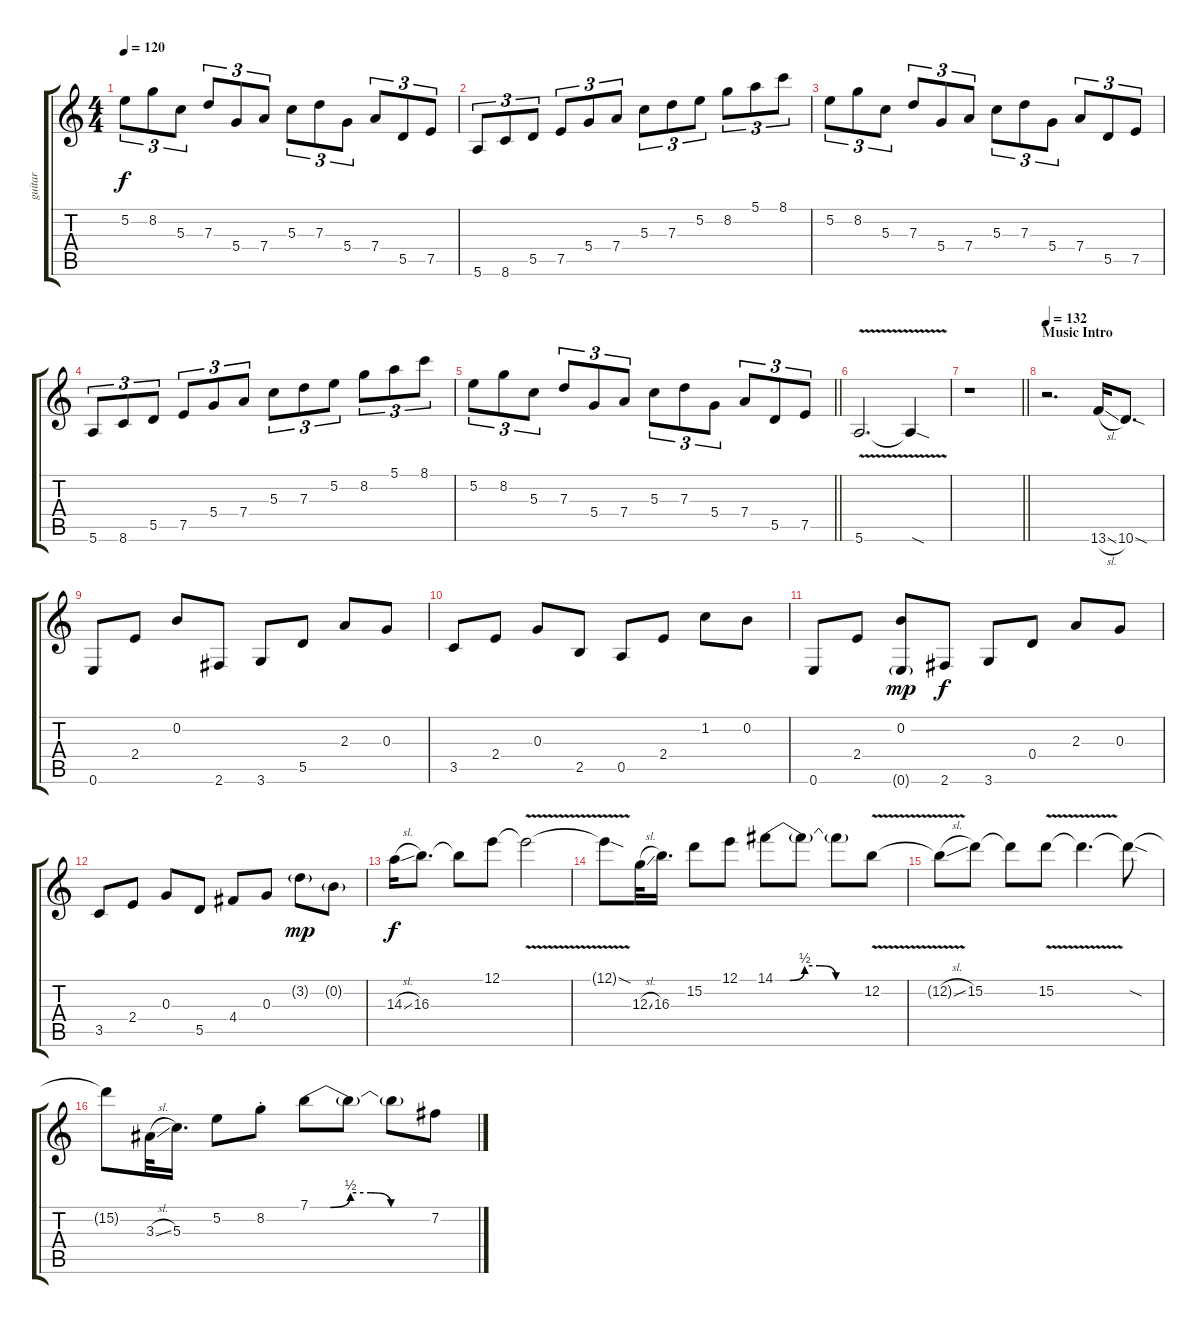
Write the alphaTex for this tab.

\track ("guitar" "guitar") {instrument distortionguitar}
\staff {score tabs}
\tuning (E4 B3 G3 D3 A2 E2) {hide}
\ts (4 4)
\tempo 120
\clef g2
\ks c
5.2.8{tu (3 2) dy f} 8.2.8{tu (3 2)} 5.3.8{tu (3 2)} 7.3.8{tu (3 2) beam Up} 5.4.8{tu (3 2) beam Up} 7.4.8{tu (3 2) beam Up} 5.3.8{tu (3 2)} 7.3.8{tu (3 2)} 5.4.8{tu (3 2)} 7.4.8{tu (3 2)} 5.5.8{tu (3 2)} 7.5.8{tu (3 2)} |
5.6.8{tu (3 2)} 8.6.8{tu (3 2)} 5.5.8{tu (3 2)} 7.5.8{tu (3 2)} 5.4.8{tu (3 2)} 7.4.8{tu (3 2)} 5.3.8{tu (3 2)} 7.3.8{tu (3 2)} 5.2.8{tu (3 2)} 8.2.8{tu (3 2)} 5.1.8{tu (3 2)} 8.1.8{tu (3 2)} |
5.2.8{tu (3 2)} 8.2.8{tu (3 2)} 5.3.8{tu (3 2)} 7.3.8{tu (3 2) beam Up} 5.4.8{tu (3 2) beam Up} 7.4.8{tu (3 2) beam Up} 5.3.8{tu (3 2)} 7.3.8{tu (3 2)} 5.4.8{tu (3 2)} 7.4.8{tu (3 2)} 5.5.8{tu (3 2)} 7.5.8{tu (3 2)} |
5.6.8{tu (3 2)} 8.6.8{tu (3 2)} 5.5.8{tu (3 2)} 7.5.8{tu (3 2)} 5.4.8{tu (3 2)} 7.4.8{tu (3 2)} 5.3.8{tu (3 2)} 7.3.8{tu (3 2)} 5.2.8{tu (3 2)} 8.2.8{tu (3 2)} 5.1.8{tu (3 2)} 8.1.8{tu (3 2)} |
\barLineRight lightlight
5.2.8{tu (3 2)} 8.2.8{tu (3 2)} 5.3.8{tu (3 2)} 7.3.8{tu (3 2) beam Up} 5.4.8{tu (3 2) beam Up} 7.4.8{tu (3 2) beam Up} 5.3.8{tu (3 2)} 7.3.8{tu (3 2)} 5.4.8{tu (3 2)} 7.4.8{tu (3 2)} 5.5.8{tu (3 2)} 7.5.8{tu (3 2)} |
5.6{v}.2{d} 5.6{sod t}.4 |
\barLineRight lightlight
r.1 |
\section ("" "Music Intro")
\tempo 132
r.2{d} 13.6{sl}.16 10.6{sod}.8{d} |
0.6.8 2.4.8 0.2.8 2.6.8 3.6.8 5.5.8 2.3.8 0.3.8 |
3.5.8 2.4.8 0.3.8 2.5.8 0.5.8 2.4.8 1.2.8 0.2.8 |
0.6.8 2.4.8 (0.2 0.6{g}).8{dy mp} 2.6.8{dy f} 3.6.8 0.4.8 2.3.8 0.3.8 |
3.5.8 2.4.8 0.3.8 5.5.8 4.4.8 0.3.8 3.2{g}.8{dy mp} 0.2{g}.8 |
14.3{sl}.16{dy f} 16.3.8{d} 16.3{t}.8 12.1.8 12.1{v t}.2 |
12.1{sod t}.8 12.3{sl}.32 16.3.16{d} 15.2.8 12.1.8 14.1{be (custom 0 0 10 0 20 2 30 2 41 0 60 0)}.8 14.1{t}.8 14.1{t}.8 12.2{v}.8 |
12.2{v sl t}.8 15.2.8 15.2{t}.8 15.2{v}.8 15.2{t}.4{d} 15.2{sod t}.8 |
15.2{t}.8 3.3{sl}.32 5.3.16{d} 5.2.8 8.2{st}.8 7.1{be (custom 0 0 10 0 20 2 30 2 40 0 60 0)}.8 7.1{t}.8 7.1{t}.8 7.2.8
